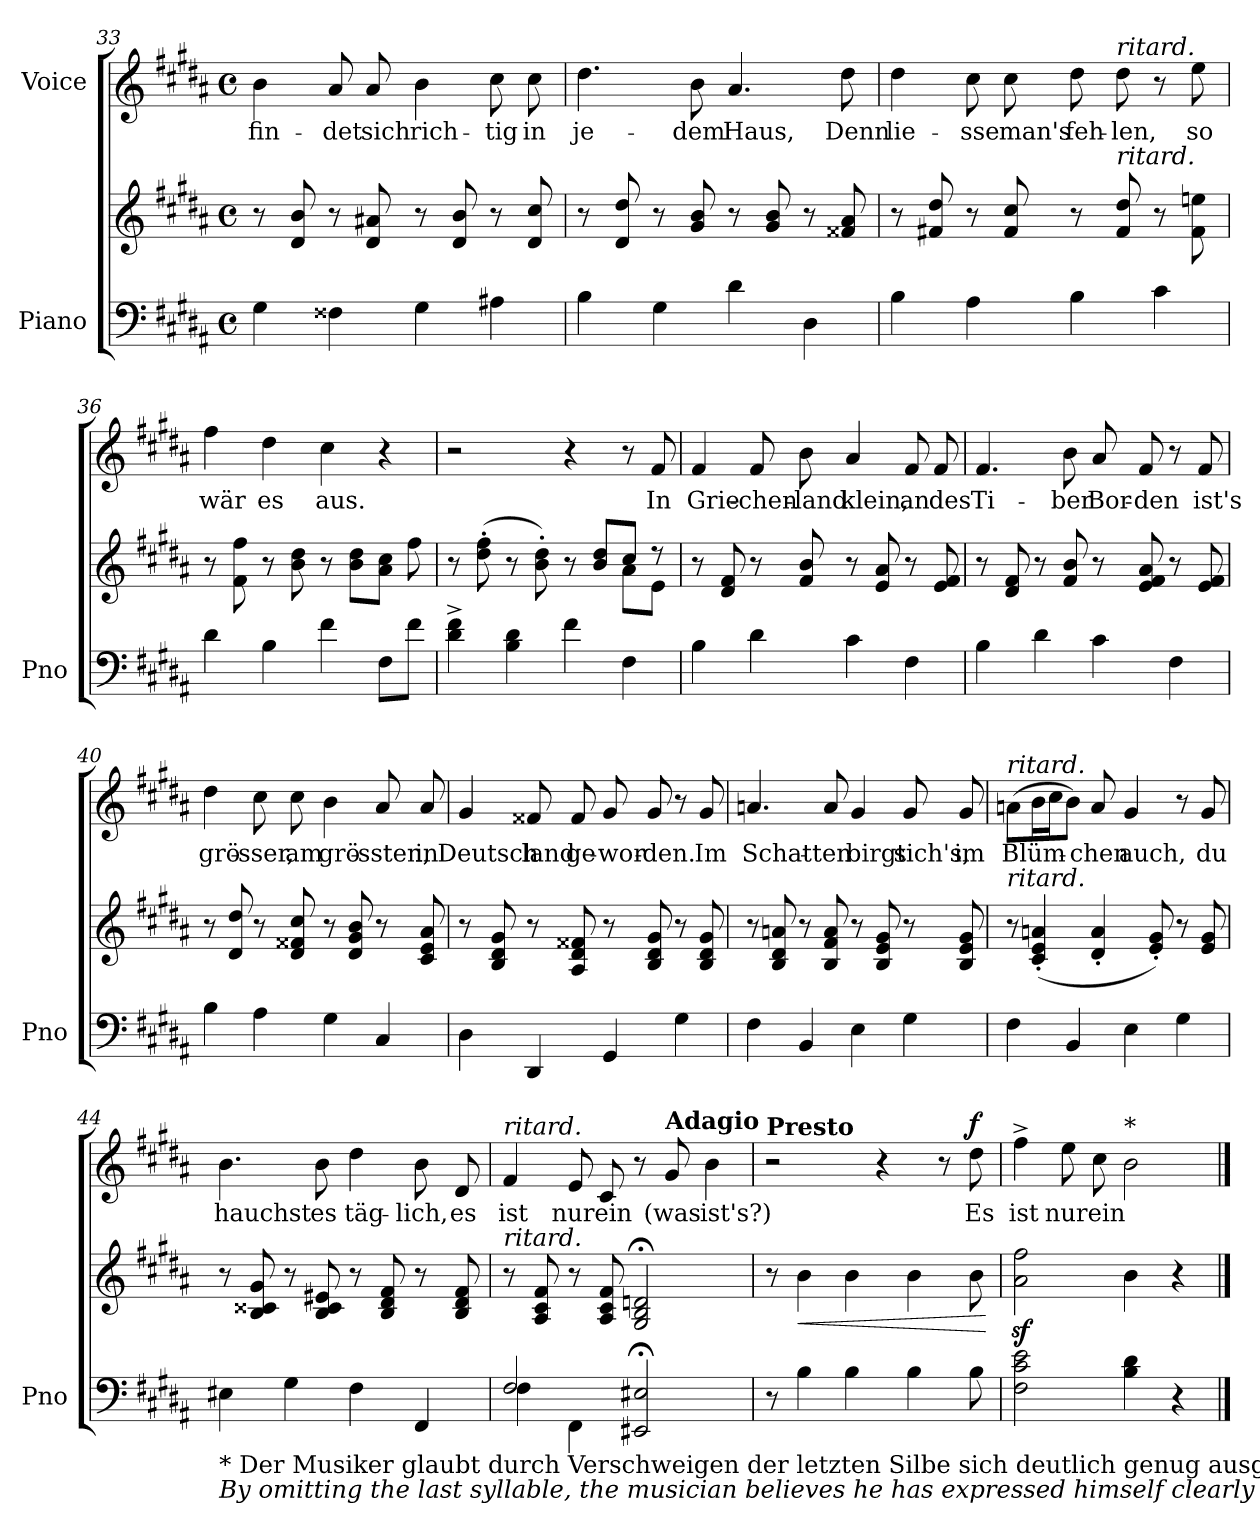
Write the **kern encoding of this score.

**kern	**kern	**dynam	**kern	**text	**dynam
*part2	*part2	*part2	*part1	*part1	*part1
*staff3	*staff2	*staff2/3	*staff1	*staff1	*staff1
*I"Piano	*	*	*I"Voice	*	*
*I'Pno	*	*	*	*	*
*clefF4	*clefG2	*	*clefG2	*	*
*k[f#c#g#d#a#]	*k[f#c#g#d#a#]	*	*k[f#c#g#d#a#]	*	*
*M4/4	*M4/4	*	*M4/4	*	*
*met(c)	*met(c)	*	*met(c)	*	*
=33	=33	=33	=33	=33	=33
4G#\	8r	.	4b\	fin-	.
.	8d#/ 8b/	.	.	.	.
4F##X\	8r	.	8a#/	-det	.
.	8d#/ 8a#X/	.	8a#/	sich	.
4G#\	8r	.	4b\	rich-	.
.	8d#/ 8b/	.	.	.	.
4A#X\	8r	.	8cc#\	-tig	.
.	8d#/ 8cc#/	.	8cc#\	in	.
=34	=34	=34	=34	=34	=34
4B\	8r	.	4.dd#\	je-	.
.	8d#/ 8dd#/	.	.	.	.
4G#\	8r	.	.	.	.
.	8g#/ 8b/	.	8b\	-dem	.
4d#\	8r	.	4.a#/	Haus,	.
.	8g#/ 8b/	.	.	.	.
4D#\	8r	.	.	.	.
.	8f##X/ 8a#/	.	8dd#\	Denn	.
=35	=35	=35	=35	=35	=35
4B\	8r	.	4dd#\	lie-	.
.	8f#X/ 8dd#/	.	.	.	.
4A#\	8r	.	8cc#\	-sse	.
.	8f#/ 8cc#/	.	8cc#\	man's	.
4B\	8r	.	8dd#\	feh-	.
!	!	!	!LO:TX:a:i:t=ritard.	!	!
!	!LO:TX:a:i:t=ritard.	!	!	!	!
.	8f#/ 8dd#/	.	8dd#\	-len,	.
4c#\	8r	.	8r	.	.
.	8f#\ 8een\	.	8ee\	so	.
=36	=36	=36	=36	=36	=36
4d#\	8r	.	4ff#\	wär	.
.	8f#\ 8ff#\	.	.	.	.
4B\	8r	.	4dd#\	es	.
.	8b\ 8dd#\	.	.	.	.
4f#\	8r	.	4cc#\	aus.	.
.	8b\ 8dd#\L	.	.	.	.
8F#\L	8a#\ 8cc#\J	.	4r	.	.
8f#\J	8ff#\	.	.	.	.
=37	=37	=37	=37	=37	=37
*	*^	*	*	*	*
4d#\^ 4f#\^	8r	2.ryy	.	2r	.	.
.	(8dd#\' 8ff#\'	.	.	.	.	.
4B\ 4d#\	8r	.	.	.	.	.
.	8b\' 8dd#\')	.	.	.	.	.
4f#\	8r	.	.	4r	.	.
.	8b/ 8dd#/L	.	.	.	.	.
4F#\	8cc#/J	8a#\L	.	8r	.	.
.	8r	8e\J	.	8f#/	In	.
=38	=38	=38	=38	=38	=38	=38
*	*v	*v	*	*	*	*
4B\	8r	.	4f#/	Grie-	.
.	8d#/ 8f#/	.	.	.	.
4d#\	8r	.	8f#/	-chen-	.
.	8f#/ 8b/	.	8b\	-land	.
4c#\	8r	.	4a#/	klein,	.
.	8e/ 8a#/	.	.	.	.
4F#\	8r	.	8f#/	an	.
.	8e/ 8f#/	.	8f#/	des	.
=39	=39	=39	=39	=39	=39
4B\	8r	.	4.f#/	Ti-	.
.	8d#/ 8f#/	.	.	.	.
4d#\	8r	.	.	.	.
.	8f#/ 8b/	.	8b\	-ber	.
4c#\	8r	.	8a#/	Bor-	.
.	8e/ 8f#/ 8a#/	.	8f#/	-den	.
4F#\	8r	.	8r	.	.
.	8e/ 8f#/	.	8f#/	ist's	.
=40	=40	=40	=40	=40	=40
4B\	8r	.	4dd#\	grö-	.
.	8d#/ 8dd#/	.	.	.	.
4A#\	8r	.	8cc#\	-sser,	.
.	8d#/ 8f##X/ 8cc#/	.	8cc#\	am	.
4G#\	8r	.	4b\	grö-	.
.	8d#/ 8g#/ 8b/	.	.	.	.
4C#/	8r	.	8a#/	-ssten,	.
.	8c#/ 8e/ 8a#/	.	8a#/	in	.
=41	=41	=41	=41	=41	=41
4D#\	8r	.	4g#/	Deutsch-	.
.	8B/ 8d#/ 8g#/	.	.	.	.
4DD#/	8r	.	8f##X/	-land	.
.	8A#/ 8d#/ 8f##X/	.	8f##/	ge-	.
4GG#/	8r	.	8g#/	-wor-	.
.	8B/ 8d#/ 8g#/	.	8g#/	-den.	.
4G#\	8r	.	8r	.	.
.	8B/ 8d#/ 8g#/	.	8g#/	Im	.
=42	=42	=42	=42	=42	=42
4F#\	8r	.	4.an/	Schat-	.
.	8B/ 8d#/ 8an/	.	.	.	.
4BB/	8r	.	.	.	.
.	8B/ 8f#/ 8a/	.	8a/	-ten	.
4E\	8r	.	4g#/	birgt	.
.	8B/ 8e/ 8g#/	.	.	.	.
4G#\	8r	.	8g#/	sich's,	.
.	8B/ 8e/ 8g#/	.	8g#/	im	.
=43	=43	=43	=43	=43	=43
!	!	!	!LO:TX:a:i:t=ritard.	!	!
!	!LO:TX:a:i:t=ritard.	!	!	!	!
4F#\	8r	.	(8an\L	Blüm-	.
.	(4c#/' 4e/' 4an/'	.	16b\L	.	.
.	.	.	16cc#\J	.	.
4BB/	.	.	8b\J)	.	.
.	4d#/' 4a/'	.	8a/	-chen	.
4E\	.	.	4g#/	auch,	.
.	8e/' 8g#/')	.	.	.	.
4G#\	8r	.	8r	.	.
.	8e/ 8g#/	.	8g#/	du	.
=44	=44	=44	=44	=44	=44
!LO:TX:b:t=* Der Musiker glaubt durch Verschweigen der letzten Silbe sich deutlich genug ausgesprochen zu haben.	!	!	!	!	!
!LO:TX:b:i:t=By omitting the last syllable, the musician believes he has expressed himself clearly enough.	!	!	!	!	!
4E#X\	8r	.	4.b\	hauchst	.
.	8B/ 8c##X/ 8g#/	.	.	.	.
4G#\	8r	.	.	.	.
.	8B/ 8c##/ 8e#X/	.	8b\	es	.
4F#\	8r	.	4dd#\	täg-	.
.	8B/ 8d#/ 8f#/	.	.	.	.
4FF#/	8r	.	8b\	-lich,	.
.	8B/ 8d#/ 8f#/	.	8d#/	es	.
=45	=45	=45	=45	=45	=45
*^	*	*	*	*	*
!	!	!	!	!LO:TX:a:i:t=ritard.	!	!
!	!	!LO:TX:a:i:t=ritard.	!	!	!	!
2F#/	4F#\	8r	.	4f#/	ist	.
.	.	8A#/ 8c#/ 8f#/	.	.	.	.
.	4FF#\	8r	.	8e/	nur	.
.	.	8A#/ 8c#/ 8f#/	.	8c#/	ein	.
2EE#X/;< 2E#X/;<	2ryy	2G#/;< 2B/;< 2dn/;<	.	8r	.	.
!	!	!	!	!LO:TX:a:B:t=Adagio	!	!
.	.	.	.	8g#/	(was	.
.	.	.	.	4b\	ist's?)	.
*v	*v	*	*	*	*	*
=46	=46	=46	=46	=46	=46
!	!	!	!LO:TX:a:B:t=Presto	!	!
8r	8r	.	2r	.	.
!	!	!LO:HP:b	!	!	!
4B\	4b\	<	.	.	.
4B\	4b\	.	.	.	.
.	.	.	4r	.	.
4B\	4b\	.	.	.	.
.	.	.	8r	.	.
!	!	!	!	!	!LO:DY:a
8B\	8b\	.	8dd#\	Es	f
.	.	[	.	.	.
=47	=47	=47	=47	=47	=47
2F#\ 2c#\ 2e\	2a#\z< 2ff#\z<	.	4ff#^\	ist	.
.	.	.	8ee\	nur	.
.	.	.	8cc#\	ein	.
!	!	!	!LO:TX:a:t=*	!	!
4B\ 4d#\	4b\	.	2b\	.	.
4r	4r	.	.	.	.
==	==	==	==	==	==
*-	*-	*-	*-	*-	*-
